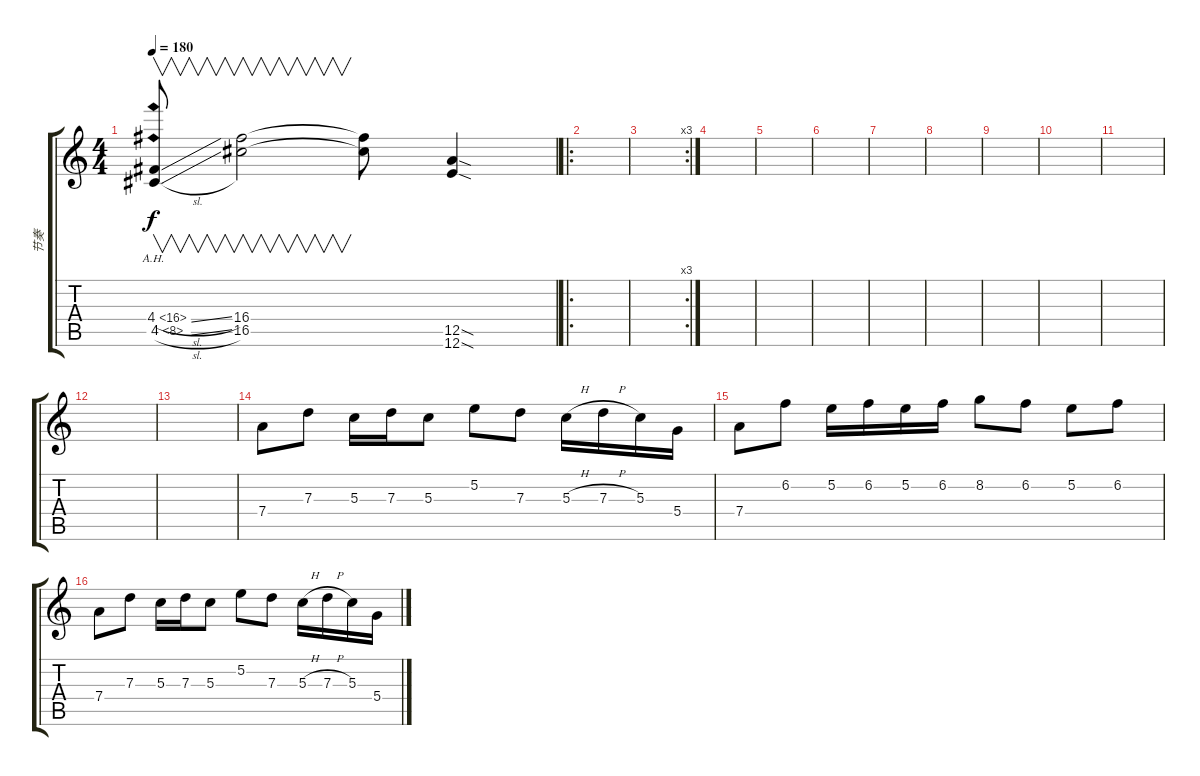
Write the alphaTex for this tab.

\track ("节奏" "节奏") {instrument distortionguitar}
\staff {score tabs}
\tuning (E4 B3 G3 D3 A2 E2) {hide}
\ts (4 4)
\tempo 180
\clef g2
\ks c
(4.4{ah 12 sl} 4.5{ah 4 sl}).8{v dy f} (16.4 16.5).2{v} (16.4{t} 16.5{t}).8 (12.5{sod} 12.6{sod}).4 |
\ro
|
\rc 3
|
|
|
|
|
|
|
|
|
|
|
7.4.8 7.3.8 5.3.16 7.3.16 5.3.8 5.2.8 7.3.8 5.3{h}.16 7.3{h}.16 5.3.16 5.4.16 |
7.4.8 6.2.8 5.2.16 6.2.16 5.2.16 6.2.16 8.2.8 6.2.8 5.2.8 6.2.8 |
7.4.8 7.3.8 5.3.16 7.3.16 5.3.8 5.2.8 7.3.8 5.3{h}.16 7.3{h}.16 5.3.16 5.4.16
